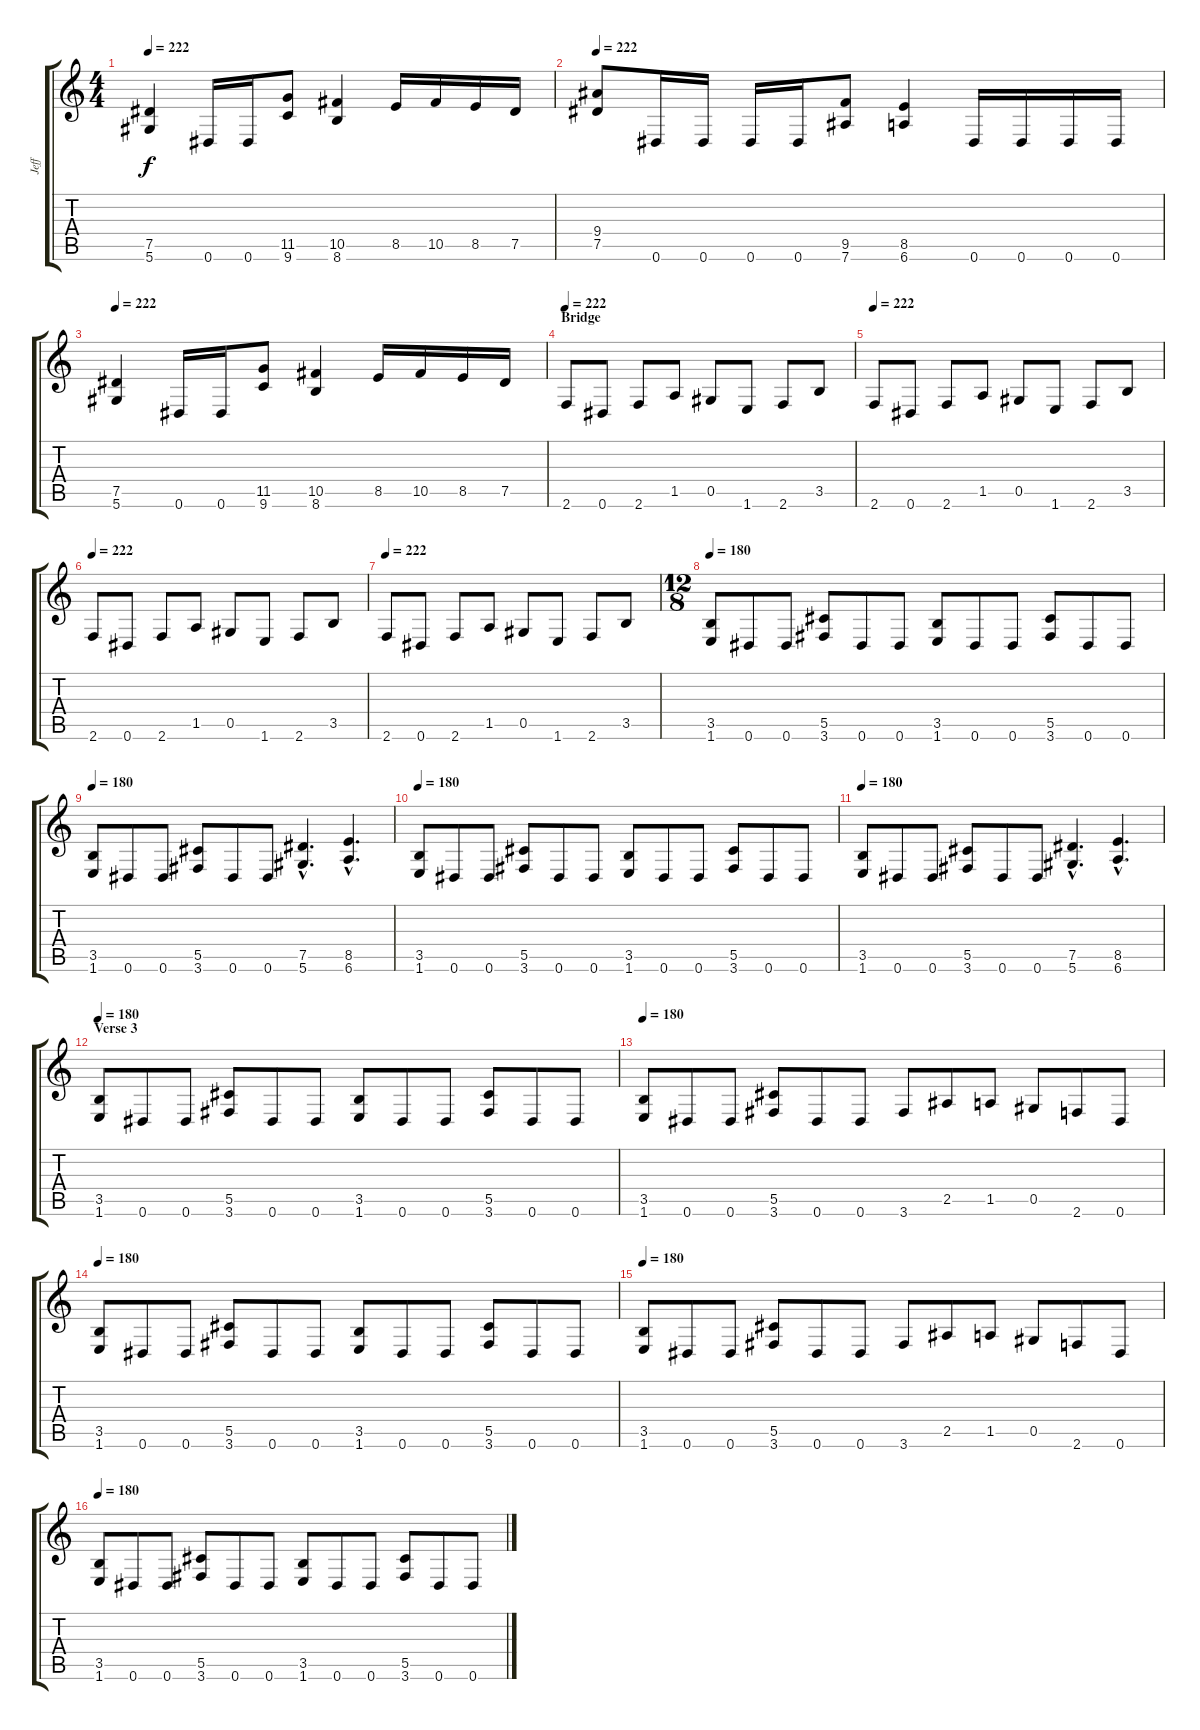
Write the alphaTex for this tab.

\track ("Jeff" "Jeff") {instrument distortionguitar}
\staff {score tabs}
\tuning (Eb4 Bb3 Gb3 Db3 Ab2 Eb2) {hide}
\ts (4 4)
\tempo 222
\clef g2
\ks c
(7.5 5.6).4{dy f} 0.6.16 0.6.16 (11.5 9.6).8 (10.5 8.6).4 8.5.16 10.5.16 8.5.16 7.5.16 |
\tempo 222
(9.4 7.5).8 0.6.16 0.6.16 0.6.16 0.6.16 (9.5 7.6).8 (8.5 6.6).4 0.6.16 0.6.16 0.6.16 0.6.16 |
\tempo 222
(7.5 5.6).4 0.6.16 0.6.16 (11.5 9.6).8 (10.5 8.6).4 8.5.16 10.5.16 8.5.16 7.5.16 |
\section ("" "Bridge")
\tempo 222
2.6.8 0.6.8 2.6.8 1.5.8 0.5.8 1.6.8 2.6.8 3.5.8 |
\tempo 222
2.6.8 0.6.8 2.6.8 1.5.8 0.5.8 1.6.8 2.6.8 3.5.8 |
\tempo 222
2.6.8 0.6.8 2.6.8 1.5.8 0.5.8 1.6.8 2.6.8 3.5.8 |
\tempo 222
2.6.8 0.6.8 2.6.8 1.5.8 0.5.8 1.6.8 2.6.8 3.5.8 |
\ts (12 8)
\tempo 180
(3.5 1.6).8 0.6.8 0.6.8 (5.5 3.6).8 0.6.8 0.6.8 (3.5 1.6).8 0.6.8 0.6.8 (5.5 3.6).8 0.6.8 0.6.8 |
\tempo 180
(3.5 1.6).8 0.6.8 0.6.8 (5.5 3.6).8 0.6.8 0.6.8 (7.5{hac} 5.6{hac}).4{d} (8.5{hac} 6.6{hac}).4{d} |
\tempo 180
(3.5 1.6).8 0.6.8 0.6.8 (5.5 3.6).8 0.6.8 0.6.8 (3.5 1.6).8 0.6.8 0.6.8 (5.5 3.6).8 0.6.8 0.6.8 |
\tempo 180
(3.5 1.6).8 0.6.8 0.6.8 (5.5 3.6).8 0.6.8 0.6.8 (7.5{hac} 5.6{hac}).4{d} (8.5{hac} 6.6{hac}).4{d} |
\section ("" "Verse 3")
\tempo 180
(3.5 1.6).8 0.6.8 0.6.8 (5.5 3.6).8 0.6.8 0.6.8 (3.5 1.6).8 0.6.8 0.6.8 (5.5 3.6).8 0.6.8 0.6.8 |
\tempo 180
(3.5 1.6).8 0.6.8 0.6.8 (5.5 3.6).8 0.6.8 0.6.8 3.6.8 2.5.8 1.5.8 0.5.8 2.6.8 0.6.8 |
\tempo 180
(3.5 1.6).8 0.6.8 0.6.8 (5.5 3.6).8 0.6.8 0.6.8 (3.5 1.6).8 0.6.8 0.6.8 (5.5 3.6).8 0.6.8 0.6.8 |
\tempo 180
(3.5 1.6).8 0.6.8 0.6.8 (5.5 3.6).8 0.6.8 0.6.8 3.6.8 2.5.8 1.5.8 0.5.8 2.6.8 0.6.8 |
\tempo 180
(3.5 1.6).8 0.6.8 0.6.8 (5.5 3.6).8 0.6.8 0.6.8 (3.5 1.6).8 0.6.8 0.6.8 (5.5 3.6).8 0.6.8 0.6.8
